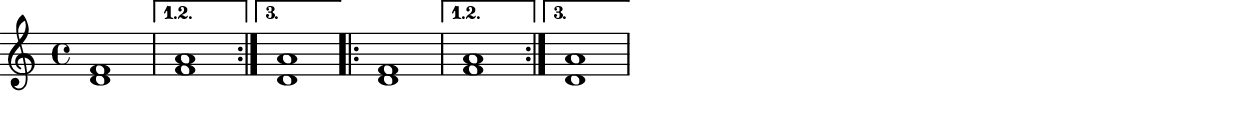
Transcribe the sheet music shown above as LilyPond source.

%% Generated by lilypond-book
%% Options: [exampleindent=10.16\mm,indent=0\mm,line-width=160\mm]
\include "lilypond-book-preamble.ly"


% ****************************************************************
% Start cut-&-pastable-section
% ****************************************************************



\paper {
  indent = 0\mm
  line-width = 160\mm
  % offset the left padding, also add 1mm as lilypond creates cropped
  % images with a little space on the right
  line-width = #(- line-width (* mm  3.000000) (* mm 1))
}

\layout {
  
}





% ****************************************************************
% ly snippet:
% ****************************************************************
\sourcefilename "/home/gub/NewGub/gub/target/linux-x86/src/lilypond-git.sv.gnu.org--lilypond.git-release-unstable/input/regression/volta-spec-volta-in-unfold.ly"
\sourcefileline 0
\version "2.23.0"

#(ly:set-option 'warning-as-error #t)

\header {
  texidoc="@code{\\volta} pertains to the innermost repeat.  In this case,
alternative notes are inside a volta repeat, so they are engraved as
chords even though the volta repeat is inside an unfolded repeat."
}

\new Voice \fixed c' {
  \repeat unfold 2 {
    \repeat volta 3 {
      <<
        \volta 1,2 d1
        \volta 3 f
      >>
    } \alternative {
      <<
        \volta 1 f1
        \volta 2 a
      >>
      <d a>
    }
  }
}



% ****************************************************************
% end ly snippet
% ****************************************************************
